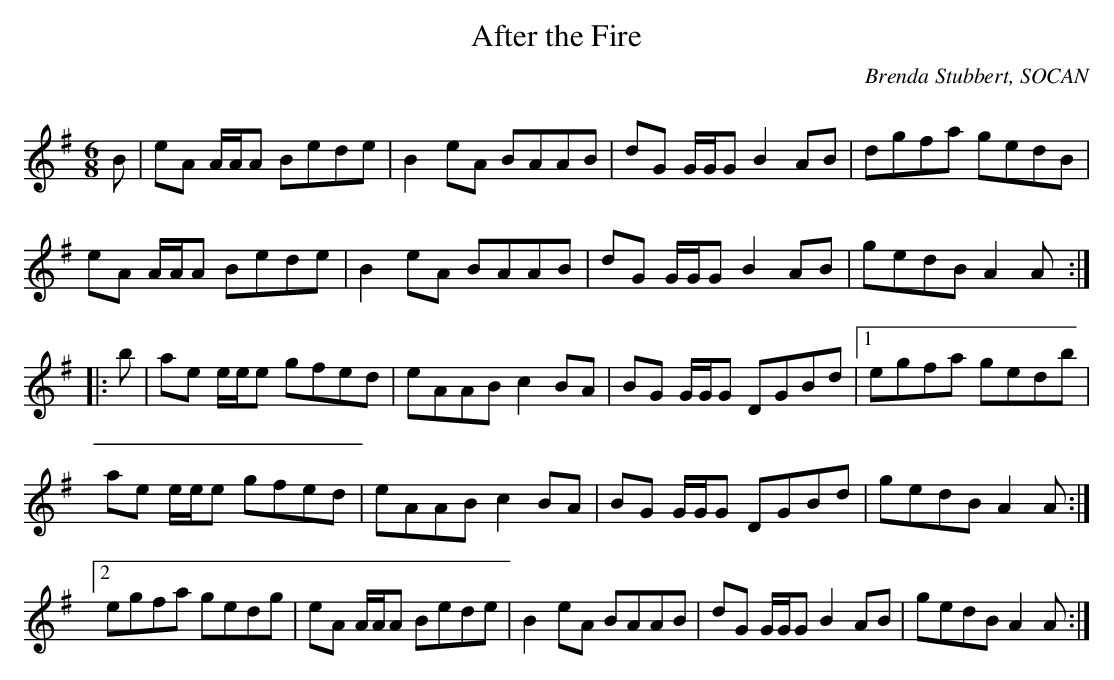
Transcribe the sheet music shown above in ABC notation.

X:1
T:After the Fire
C:Brenda Stubbert, SOCAN
Q:333
L:1/8
M:6/8
K:Ador
B|eA A/A/A Bede|B2 eA BAAB|dG G/G/G B2 AB|dgfa gedB|!
eA A/A/A Bede|B2 eA BAAB|dG G/G/G B2 AB|gedB A2 A:|!
|:b|ae e/e/e gfed|eAAB c2 BA|BG G/G/G DGBd|1egfa gedb|!
ae e/e/e gfed|eAAB c2 BA|BG G/G/G DGBd|gedB A2 A:|!
[2egfa gedg|eA A/A/A Bede|B2 eA BAAB|dG G/G/G B2 AB|gedB A2 A:|!
